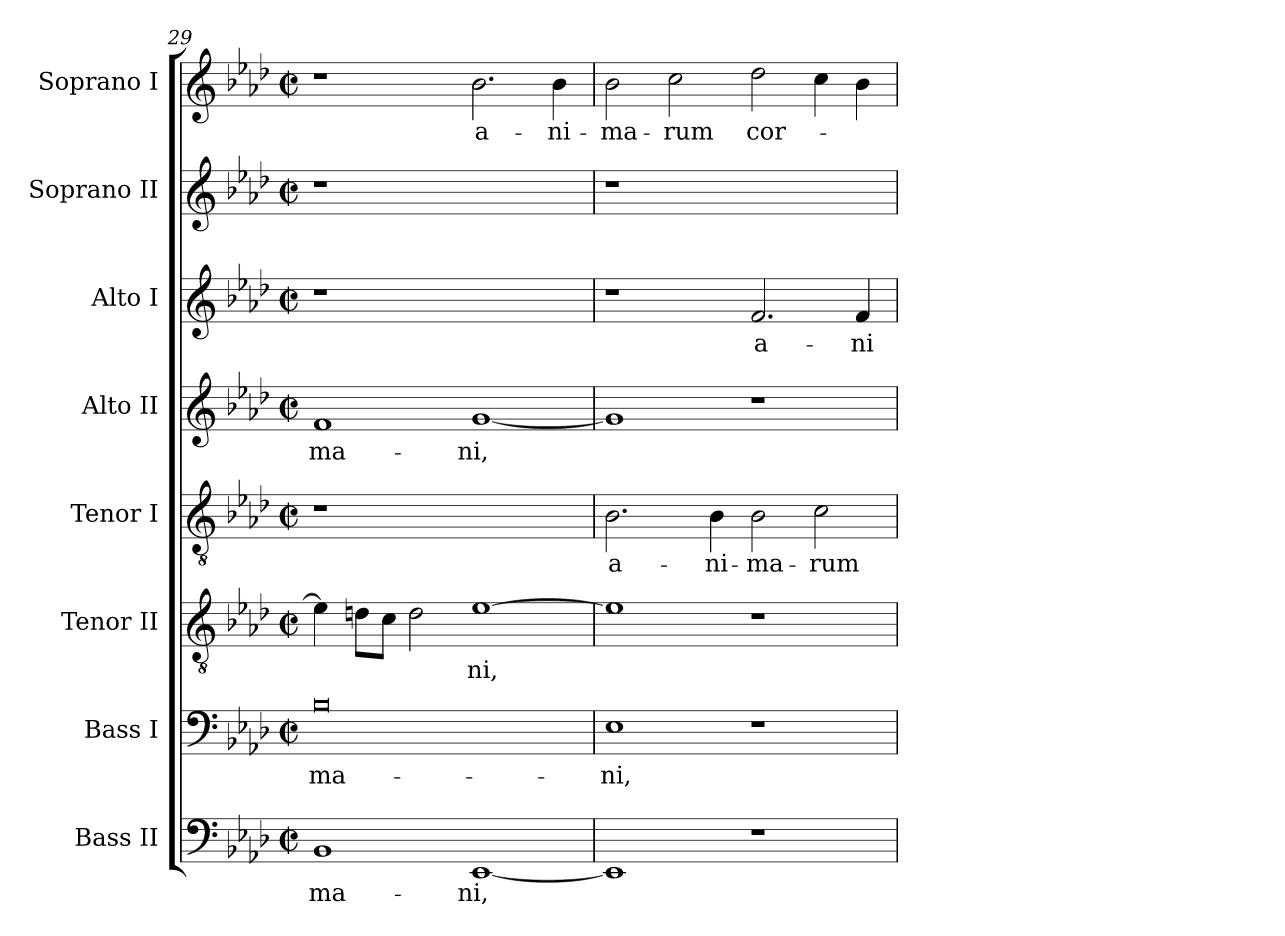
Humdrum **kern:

**kern	**text	**kern	**text	**kern	**text	**kern	**text	**kern	**text	**kern	**text	**kern	**kern	**text
*part8	*part8	*part7	*part7	*part6	*part6	*part5	*part5	*part4	*part4	*part3	*part3	*part2	*part1	*part1
*staff8	*staff8	*staff7	*staff7	*staff6	*staff6	*staff5	*staff5	*staff4	*staff4	*staff3	*staff3	*staff2	*staff1	*staff1
*I"Bass II	*	*I"Bass I	*	*I"Tenor II	*	*I"Tenor I	*	*I"Alto II	*	*I"Alto I	*	*I"Soprano II	*I"Soprano I	*
*	*	*	*	*	*	*I'T	*	*	*	*I'A	*	*	*	*
!!LO:PB:g=z
*clefF4	*	*clefF4	*	*clefGv2	*	*clefGv2	*	*clefG2	*	*clefG2	*	*clefG2	*clefG2	*
*k[b-e-a-d-]	*	*k[b-e-a-d-]	*	*k[b-e-a-d-]	*	*k[b-e-a-d-]	*	*k[b-e-a-d-]	*	*k[b-e-a-d-]	*	*k[b-e-a-d-]	*k[b-e-a-d-]	*
*A-:	*	*A-:	*	*A-:	*	*A-:	*	*A-:	*	*A-:	*	*A-:	*A-:	*
*M2/2	*	*M2/2	*	*M2/2	*	*M2/2	*	*M2/2	*	*M2/2	*	*M2/2	*M2/2	*
*met(c|)	*	*met(c|)	*	*met(c|)	*	*met(c|)	*	*met(c|)	*	*met(c|)	*	*met(c|)	*met(c|)	*
=29	=29	=29	=29	=29	=29	=29	=29	=29	=29	=29	=29	=29	=29	=29
!	!LO:LY:b:color=#000000	!	!	!	!	!	!	!	!	!	!	!	!	!
!	!	!	!LO:LY:b:color=#000000	!	!	!LO:N:vis=1	!	!	!	!	!	!	!	!
!	!	!	!	!	!	!	!	!	!LO:LY:b:color=#000000	!LO:N:vis=1	!	!LO:N:vis=1	!	!
1BB-i	-ma-	0B-i	-ma-	4e-i\]	.	1r	.	1fi	-ma-	1r	.	1r	1r	.
.	.	.	.	8dni\L	.	.	.	.	.	.	.	.	.	.
.	.	.	.	8ci\J	.	.	.	.	.	.	.	.	.	.
.	.	.	.	2di\	.	.	.	.	.	.	.	.	.	.
!	!LO:LY:b:color=#000000	!	!	!	!	!	!	!	!	!	!	!	!	!
!	!	!	!	!	!LO:LY:b:color=#000000	!	!	!	!	!	!	!	!	!
!	!	!	!	!	!	!	!	!	!LO:LY:b:color=#000000	!	!	!	!	!
!	!	!	!	!	!	!	!	!	!	!	!	!	!	!LO:LY:b:color=#000000
[<1EE-i	-ni,	.	.	[>1e-i	-ni,	1ryy	.	[<1gi	-ni,	1ryy	.	1ryy	2.b-i\	a-
!	!	!	!	!	!	!	!	!	!	!	!	!	!	!LO:LY:b:color=#000000
.	.	.	.	.	.	.	.	.	.	.	.	.	4b-i\	-ni-
=30	=30	=30	=30	=30	=30	=30	=30	=30	=30	=30	=30	=30	=30	=30
!	!	!	!LO:LY:b:color=#000000	!	!	!	!	!	!	!	!	!	!	!
!	!	!	!	!	!	!	!LO:LY:b:color=#000000	!	!	!	!	!LO:N:vis=1	!	!
!	!	!	!	!	!	!	!	!	!	!	!	!	!	!LO:LY:b:color=#000000
1EE-i]	.	1E-i	-ni,	1e-i]	.	2.B-i\	a-	1gi]	.	1r	.	1r	2b-i\	-ma-
!	!	!	!	!	!	!	!	!	!	!	!	!	!	!LO:LY:b:color=#000000
.	.	.	.	.	.	.	.	.	.	.	.	.	2cci\	-rum
!	!	!	!	!	!	!	!LO:LY:b:color=#000000	!	!	!	!	!	!	!
.	.	.	.	.	.	4B-i\	-ni-	.	.	.	.	.	.	.
!	!	!	!	!	!	!	!LO:LY:b:color=#000000	!	!	!	!	!	!	!
!	!	!	!	!	!	!	!	!	!	!	!LO:LY:b:color=#000000	!	!	!
!	!	!	!	!	!	!	!	!	!	!	!	!	!	!LO:LY:b:color=#000000
1r	.	1r	.	1r	.	2B-i\	-ma-	1r	.	2.fi/	a-	1ryy	2dd-i\	cor-
!	!	!	!	!	!	!	!LO:LY:b:color=#000000	!	!	!	!	!	!	!
.	.	.	.	.	.	2ci\	-rum	.	.	.	.	.	4cci\	.
!	!	!	!	!	!	!	!	!	!	!	!LO:LY:b:color=#000000	!	!	!
.	.	.	.	.	.	.	.	.	.	4fi/	-ni-	.	4b-i\	.
=	=	=	=	=	=	=	=	=	=	=	=	=	=	=
*-	*-	*-	*-	*-	*-	*-	*-	*-	*-	*-	*-	*-	*-	*-
